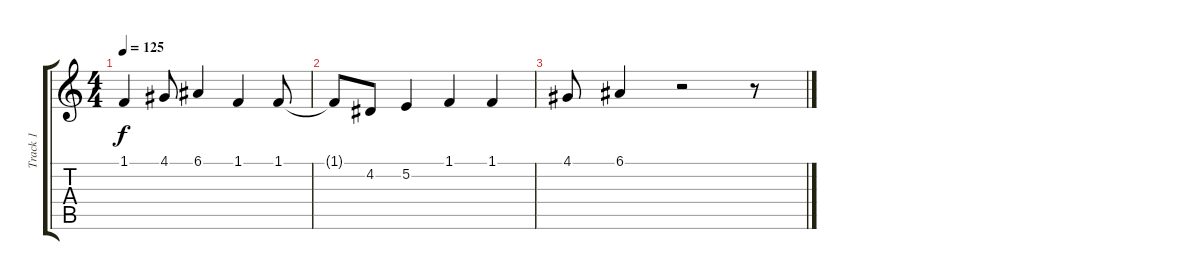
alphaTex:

\track ("Track 1" "Track 1") {instrument orchestrahit}
\staff {score tabs}
\tuning (E4 B3 G3 D3 A2 E2) {hide}
\ts (4 4)
\tempo 125
\clef g2
\ks c
1.1.4{dy f} 4.1.8 6.1.4 1.1.4 1.1.8 |
1.1{t}.8 4.2.8 5.2.4 1.1.4 1.1.4 |
4.1.8 6.1.4 r.2 r.8
